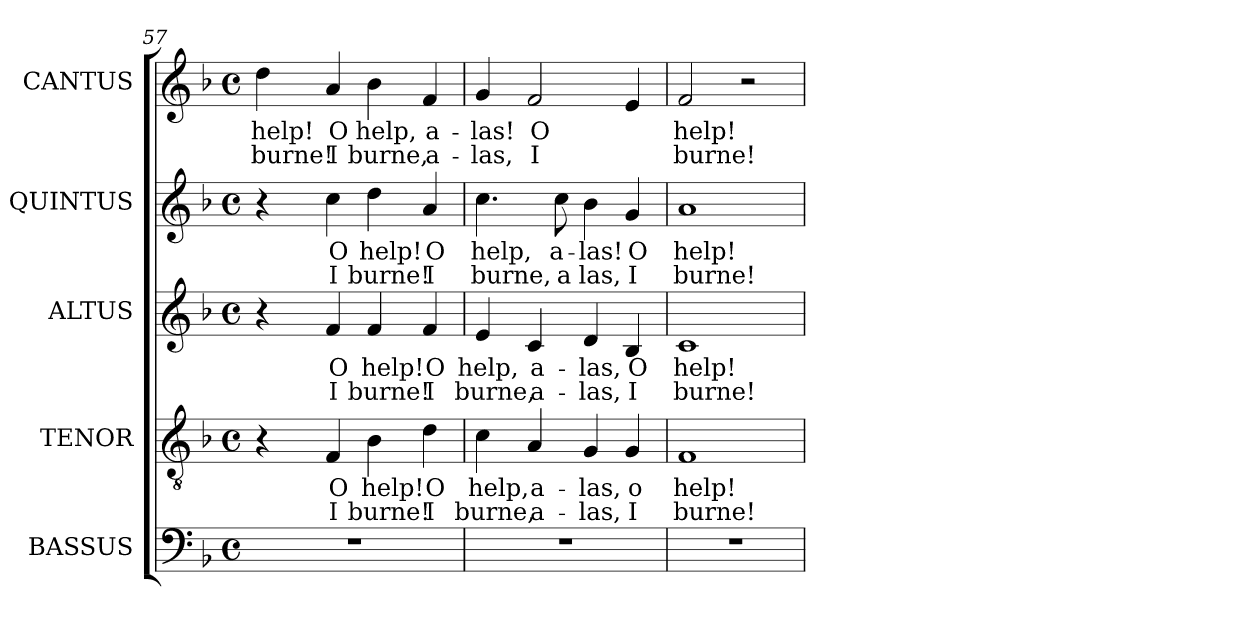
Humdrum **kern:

**kern	**kern	**text	**text	**kern	**text	**text	**kern	**text	**text	**kern	**text	**text
*part5	*part4	*part4	*part4	*part3	*part3	*part3	*part2	*part2	*part2	*part1	*part1	*part1
*staff5	*staff4	*staff4	*staff4	*staff3	*staff3	*staff3	*staff2	*staff2	*staff2	*staff1	*staff1	*staff1
*I"BASSUS	*I"TENOR	*	*	*I"ALTUS	*	*	*I"QUINTUS	*	*	*I"CANTUS	*	*
*I'B	*I'T	*	*	*I'A	*	*	*	*	*	*I'S	*	*
*clefF4	*clefGv2	*	*	*clefG2	*	*	*clefG2	*	*	*clefG2	*	*
*	*ITrd7c12	*	*	*	*	*	*	*	*	*	*	*
*k[b-]	*k[b-]	*	*	*k[b-]	*	*	*k[b-]	*	*	*k[b-]	*	*
*F:	*F:	*	*	*F:	*	*	*F:	*	*	*F:	*	*
*M4/4	*M4/4	*	*	*M4/4	*	*	*M4/4	*	*	*M4/4	*	*
*met(c)	*met(c)	*	*	*met(c)	*	*	*met(c)	*	*	*met(c)	*	*
=57	=57	=57	=57	=57	=57	=57	=57	=57	=57	=57	=57	=57
!	!	!	!	!	!	!	!	!	!	!	!LO:LY:b:color=#000000	!LO:LY:b:color=#000000
1r	4r	.	.	4r	.	.	4r	.	.	4ddi\	help!	burne!
!	!	!LO:LY:b:color=#000000	!LO:LY:b:color=#000000	!	!	!	!	!	!	!	!	!
!	!	!	!	!	!LO:LY:b:color=#000000	!LO:LY:b:color=#000000	!	!	!	!	!	!
!	!	!	!	!	!	!	!	!LO:LY:b:color=#000000	!LO:LY:b:color=#000000	!	!	!
!	!	!	!	!	!	!	!	!	!	!	!LO:LY:b:color=#000000	!LO:LY:b:color=#000000
.	4FFi/	O	I	4fi/	O	I	4cci\	O	I	4ai/	O	I
!	!	!LO:LY:b:color=#000000	!LO:LY:b:color=#000000	!	!	!	!	!	!	!	!	!
!	!	!	!	!	!LO:LY:b:color=#000000	!LO:LY:b:color=#000000	!	!	!	!	!	!
!	!	!	!	!	!	!	!	!LO:LY:b:color=#000000	!LO:LY:b:color=#000000	!	!	!
!	!	!	!	!	!	!	!	!	!	!	!LO:LY:b:color=#000000	!LO:LY:b:color=#000000
.	4BB-i\	help!	burne!	4fi/	help!	burne!	4ddi\	help!	burne!	4b-i\	help,	burne,
!	!	!LO:LY:b:color=#000000	!LO:LY:b:color=#000000	!	!	!	!	!	!	!	!	!
!	!	!	!	!	!LO:LY:b:color=#000000	!LO:LY:b:color=#000000	!	!	!	!	!	!
!	!	!	!	!	!	!	!	!LO:LY:b:color=#000000	!LO:LY:b:color=#000000	!	!	!
!	!	!	!	!	!	!	!	!	!	!	!LO:LY:b:color=#000000	!LO:LY:b:color=#000000
.	4Di\	O	I	4fi/	O	I	4ai/	O	I	4fi/	a-	a-
=58	=58	=58	=58	=58	=58	=58	=58	=58	=58	=58	=58	=58
!	!	!LO:LY:b:color=#000000	!LO:LY:b:color=#000000	!	!	!	!	!	!	!	!	!
!	!	!	!	!	!LO:LY:b:color=#000000	!LO:LY:b:color=#000000	!	!	!	!	!	!
!	!	!	!	!	!	!	!	!LO:LY:b:color=#000000	!LO:LY:b:color=#000000	!	!	!
!	!	!	!	!	!	!	!	!	!	!	!LO:LY:b:color=#000000	!LO:LY:b:color=#000000
1r	4Ci\	help,	burne,	4ei/	help,	burne,	4.cci\	help,	burne,	4gi/	-las!	-las,
!	!	!LO:LY:b:color=#000000	!LO:LY:b:color=#000000	!	!	!	!	!	!	!	!	!
!	!	!	!	!	!LO:LY:b:color=#000000	!LO:LY:b:color=#000000	!	!	!	!	!	!
!	!	!	!	!	!	!	!	!	!	!	!LO:LY:b:color=#000000	!LO:LY:b:color=#000000
.	4AAi/	a-	a-	4ci/	a-	a-	.	.	.	2fi/	O	I
!	!	!	!	!	!	!	!	!LO:LY:b:color=#000000	!LO:LY:b:color=#000000	!	!	!
.	.	.	.	.	.	.	8cci\	a-	a	.	.	.
!	!	!LO:LY:b:color=#000000	!LO:LY:b:color=#000000	!	!	!	!	!	!	!	!	!
!	!	!	!	!	!LO:LY:b:color=#000000	!LO:LY:b:color=#000000	!	!	!	!	!	!
!	!	!	!	!	!	!	!	!LO:LY:b:color=#000000	!LO:LY:b:color=#000000	!	!	!
.	4GGi/	-las,	-las,	4di/	-las,	-las,	4b-i\	-las!	las,	.	.	.
!	!	!LO:LY:b:color=#000000	!LO:LY:b:color=#000000	!	!	!	!	!	!	!	!	!
!	!	!	!	!	!LO:LY:b:color=#000000	!LO:LY:b:color=#000000	!	!	!	!	!	!
!	!	!	!	!	!	!	!	!LO:LY:b:color=#000000	!LO:LY:b:color=#000000	!	!	!
.	4GGi/	o	I	4B-i/	O	I	4gi/	O	I	4ei/	.	.
!!LO:LB:g=z
=59	=59	=59	=59	=59	=59	=59	=59	=59	=59	=59	=59	=59
!	!	!LO:LY:b:color=#000000	!LO:LY:b:color=#000000	!	!	!	!	!	!	!	!	!
!	!	!	!	!	!LO:LY:b:color=#000000	!LO:LY:b:color=#000000	!	!	!	!	!	!
!	!	!	!	!	!	!	!	!LO:LY:b:color=#000000	!LO:LY:b:color=#000000	!	!	!
!	!	!	!	!	!	!	!	!	!	!	!LO:LY:b:color=#000000	!LO:LY:b:color=#000000
1r	1FFi	help!	burne!	1ci	help!	burne!	1ai	help!	burne!	2fi/	help!	burne!
.	.	.	.	.	.	.	.	.	.	2r	.	.
=	=	=	=	=	=	=	=	=	=	=	=	=
*-	*-	*-	*-	*-	*-	*-	*-	*-	*-	*-	*-	*-
